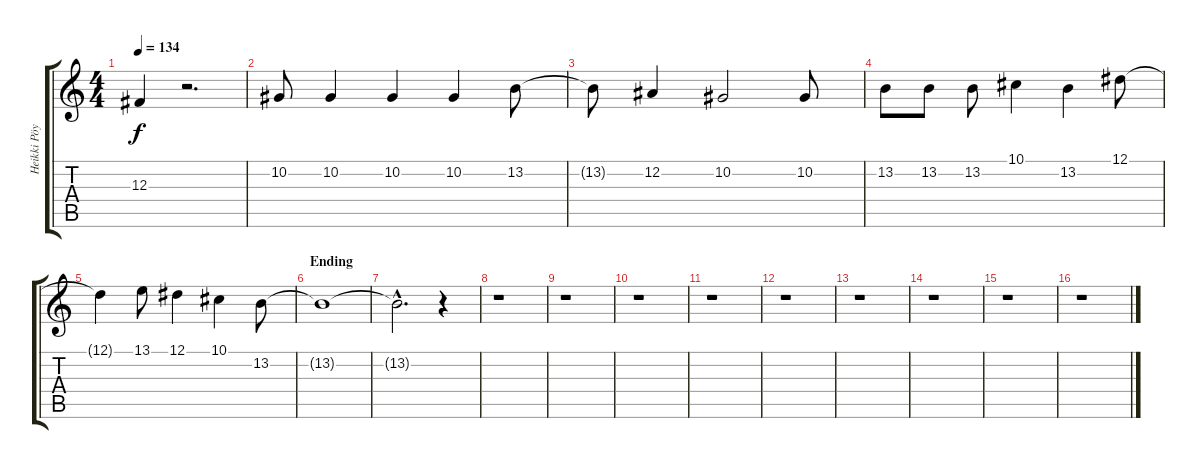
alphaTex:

\track ("Heikki Pöyhiä - Vocals" "Heikki Pöy") {instrument lead2sawtooth}
\staff {score tabs}
\tuning (Eb4 Bb3 Gb3 Db3 Ab2 Eb2) {hide}
\ts (4 4)
\tempo 134
\clef g2
\ks c
12.3{t}.4{dy f} r.2{d} |
10.2.8 10.2.4 10.2.4 10.2.4 13.2.8 |
13.2{t}.8 12.2.4 10.2.2 10.2.8 |
13.2.8 13.2.8 13.2.8 10.1.4 13.2.4 12.1.8 |
12.1{t}.4 13.1.8 12.1.4 10.1.4 13.2.8 |
\section ("" "Ending")
13.2{t}.1 |
13.2{hac t}.2{d} r.4 |
r.1 |
r.1 |
r.1 |
r.1 |
r.1 |
r.1 |
r.1 |
r.1{volume 8} |
r.1
